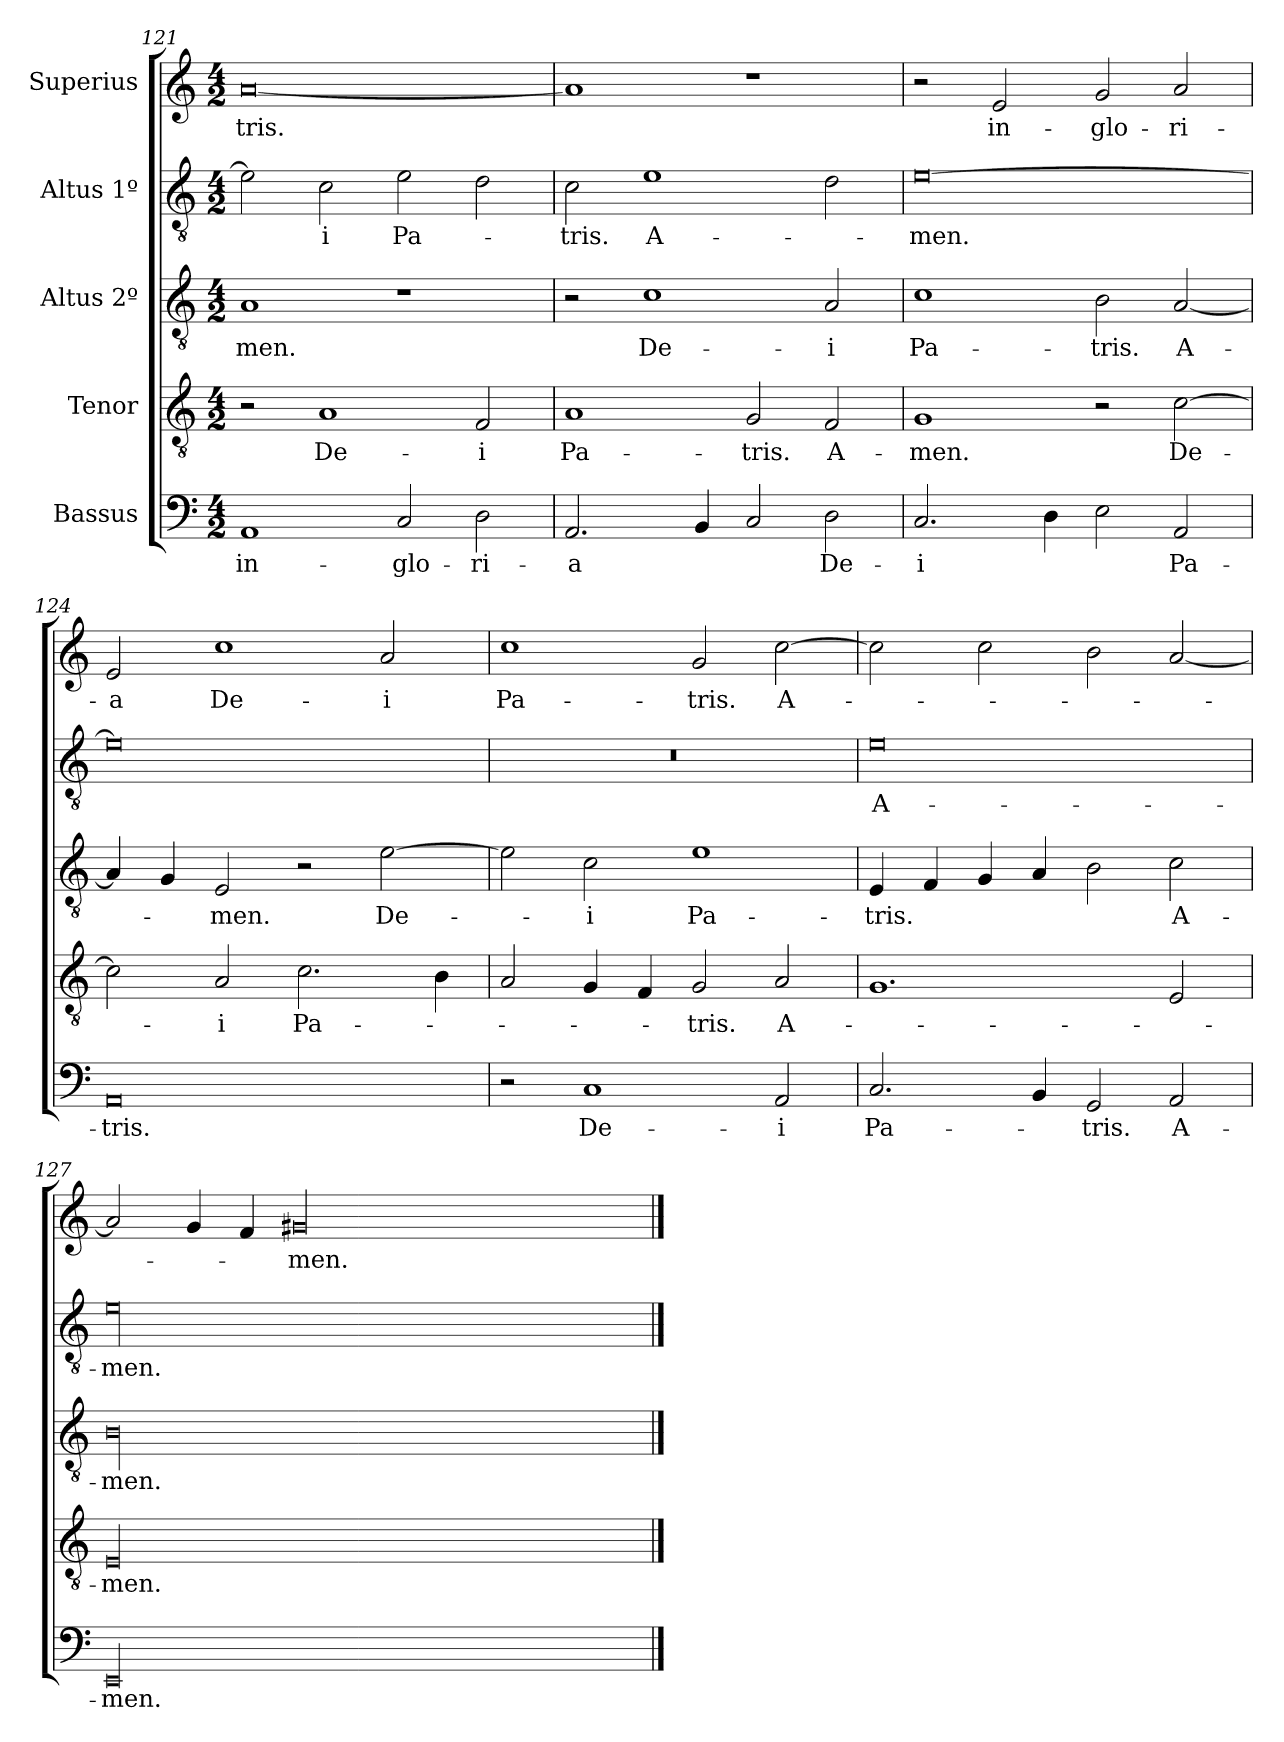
**kern	**text	**kern	**text	**kern	**text	**kern	**text	**kern	**text
*part5	*part5	*part4	*part4	*part3	*part3	*part2	*part2	*part1	*part1
*staff5	*staff5	*staff4	*staff4	*staff3	*staff3	*staff2	*staff2	*staff1	*staff1
*I"Bassus	*	*I"Tenor	*	*I"Altus 2º	*	*I"Altus 1º	*	*I"Superius	*
*clefF4	*	*clefGv2	*	*clefGv2	*	*clefGv2	*	*clefG2	*
*k[]	*	*k[]	*	*k[]	*	*k[]	*	*k[]	*
*M4/2	*	*M4/2	*	*M4/2	*	*M4/2	*	*M4/2	*
=121	=121	=121	=121	=121	=121	=121	=121	=121	=121
1AA/	in-	2r	.	1A/	-men.	2e\]	.	[0a/	-tris.
.	.	1A/	De-	.	.	2c\	-i	.	.
2C/	glo-	.	.	1r	.	2e\	Pa-	.	.
2D\	-ri-	2F/	-i	.	.	2d\	.	.	.
=122	=122	=122	=122	=122	=122	=122	=122	=122	=122
2.AA/	-a	1A/	Pa-	2r	.	2c\	-tris.	1a/]	.
.	.	.	.	1c\	De-	1e\	A-	.	.
4BB/	.	.	.	.	.	.	.	.	.
2C/	.	2G/	-tris.	.	.	.	.	1r	.
2D\	De-	2F/	A-	2A/	-i	2d\	.	.	.
=123	=123	=123	=123	=123	=123	=123	=123	=123	=123
2.C/	-i	1G/	-men.	1c\	Pa-	[0e\	-men.	2r	.
.	.	.	.	.	.	.	.	2e/	in-
4D\	.	.	.	.	.	.	.	.	.
2E\	.	2r	.	2B\	-tris.	.	.	2g/	glo-
2AA/	Pa-	[2c\	De-	[2A/	A-	.	.	2a/	-ri-
=124	=124	=124	=124	=124	=124	=124	=124	=124	=124
0AA/	-tris.	2c\]	.	4A/]	.	0e\]	.	2e/	-a
.	.	.	.	4G/	.	.	.	.	.
.	.	2A/	-i	2E/	-men.	.	.	1cc\	De-
.	.	2.c\	Pa-	2r	.	.	.	.	.
.	.	.	.	[2e\	De-	.	.	2a/	-i
.	.	4B\	.	.	.	.	.	.	.
=125	=125	=125	=125	=125	=125	=125	=125	=125	=125
2r	.	2A/	.	2e\]	.	0r	.	1cc\	Pa-
1C/	De-	4G/	.	2c\	-i	.	.	.	.
.	.	4F/	.	.	.	.	.	.	.
.	.	2G/	-tris.	1e\	Pa-	.	.	2g/	-tris.
2AA/	-i	2A/	A-	.	.	.	.	[2cc\	A-
=126	=126	=126	=126	=126	=126	=126	=126	=126	=126
2.C/	Pa-	1.G/	.	4E/	-tris.	0e\	A-	2cc\]	.
.	.	.	.	4F/	.	.	.	.	.
.	.	.	.	4G/	.	.	.	2cc\	.
4BB/	.	.	.	4A/	.	.	.	.	.
2GG/	-tris.	.	.	2B\	.	.	.	2b\	.
2AA/	A-	2E/	.	2c\	A-	.	.	[2a/	.
=127	=127	=127	=127	=127	=127	=127	=127	=127	=127
00EE/	-men.	00E/	-men.	00B\	-men.	00e\	-men.	2a/]	.
.	.	.	.	.	.	.	.	4g/	.
.	.	.	.	.	.	.	.	4f/	.
.	.	.	.	.	.	.	.	00g#X/	-men.
1ryy	.	1ryy	.	1ryy	.	1ryy	.	.	.
==	==	==	==	==	==	==	==	==	==
*-	*-	*-	*-	*-	*-	*-	*-	*-	*-
